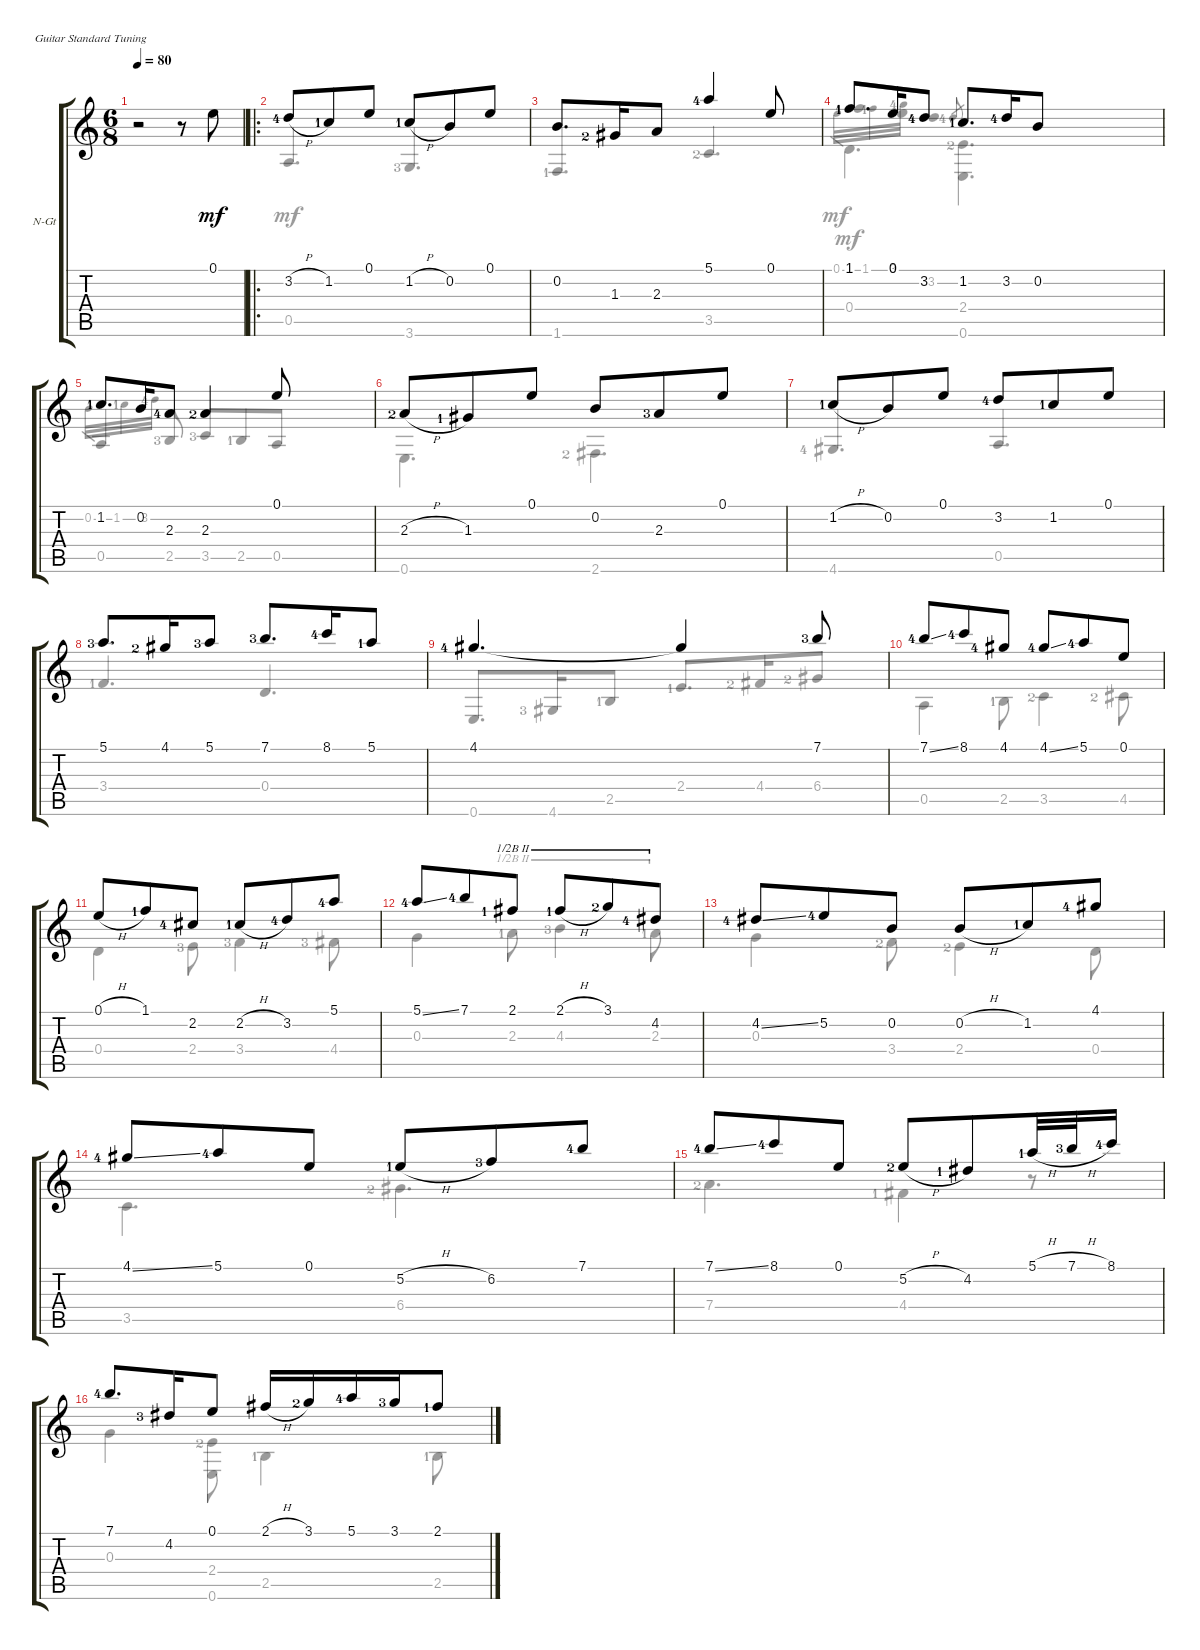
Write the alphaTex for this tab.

\defaultSystemsLayout 4
\bracketExtendMode groupsimilarinstruments
\firstSystemTrackNameOrientation horizontal
\otherSystemsTrackNameOrientation horizontal
\track ("Nylon Guitar" "N-Gt") {instrument acousticguitarnylon}
\staff {score tabs}
\tuning (E4 B3 G3 D3 A2 E2)
\voice
\ts (6 8)
\tempo 80
\clef g2
\ks c
r.2{dy mf instrument acousticguitarnylon} r.8 0.1.8 |
\ro
3.2{h lf 5}.8 1.2{lf 2}.8 0.1.8 1.2{h lf 2}.8 0.2.8 0.1.8 |
0.2.8{d} 1.3{lf 3}.16 2.3.8 5.1{lf 5}.4 0.1.8 |
1.1{lf 2}.8{d} 0.1.16 3.2{lf 5}.8 1.2{lf 2}.8{d} 3.2{lf 5}.16 0.2.8 |
1.2{lf 2}.8{d} 0.2.16 2.3{lf 5}.8 2.3{lf 3}.4 0.1.8 |
2.3{h lf 3}.8 1.3{lf 2}.8 0.1.8 0.2.8 2.3{lf 4}.8 0.1.8 |
1.2{h lf 2}.8 0.2.8 0.1.8 3.2{lf 5}.8 1.2{lf 2}.8 0.1.8 |
5.1{lf 4}.8{d} 4.1{lf 3}.16 5.1{lf 4}.8 7.1{lf 4}.8{d} 8.1{lf 5}.16 5.1{lf 2}.8 |
4.1{lf 5}.4{d} 4.1{t}.4 7.1{lf 4}.8 |
7.1{ss lf 5}.8 8.1{lf 5}.8 4.1{lf 5}.8 4.1{ss lf 5}.8 5.1{lf 5}.8 0.1.8 |
0.1{h}.8 1.1{lf 2}.8 2.2{lf 5}.8 2.2{h lf 2}.8 3.2{lf 5}.8 5.1{lf 5}.8 |
5.1{ss lf 5}.8 7.1{lf 5}.8 2.1{lf 2}.8{barre (2 half)} 2.1{h lf 2}.8{barre (2 half)} 3.1{lf 3}.8{barre (2 half)} 4.2{lf 5}.8{barre (2 half)} |
4.2{ss lf 5}.8 5.2{lf 5}.8 0.2.8 0.2{h}.8 1.2{lf 2}.8 4.1{lf 5}.8 |
4.1{ss lf 5}.8 5.1{lf 5}.8 0.1.8 5.2{h lf 2}.8 6.2{lf 4}.8 7.1{lf 5}.8 |
7.1{ss lf 5}.8 8.1{lf 5}.8 0.1.8 5.2{h lf 3}.8 4.2{lf 2}.8 5.1{h lf 2}.32 7.1{h lf 4}.32 8.1{lf 5}.16 |
7.1{lf 5}.8{d} 4.2{lf 4}.16 0.1.8 2.1{h}.16 3.1{lf 3}.16 5.1{lf 5}.16 3.1{lf 4}.16 2.1{lf 2}.8
\voice
\clef g2
\ottava regular
\simile none
\ks c
|
|
|
0.1.32{gr} 1.1{lf 2}.32{gr} 3.1{lf 5}.32{gr} |
0.2.32{gr} 1.2{lf 2}.32{gr} 3.2{lf 5}.32{gr} |
|
|
|
|
0.5.4 2.5{lf 2}.8 3.5{lf 3}.4 4.5{lf 3}.8 |
0.4.4 2.4{lf 4}.8 3.4{lf 4}.4 4.4{lf 4}.8 |
0.3.4 2.3{lf 2}.8{barre (2 half)} 4.3{lf 4}.4{barre (2 half)} 2.3{lf 2}.8{barre (2 half)} |
0.3.4 3.4{lf 3}.8 2.4{lf 3}.4 0.4.8 |
3.5.4{d} 6.4{lf 3}.4{d} |
7.4{lf 3}.4{d} 4.4{lf 2}.4 r.8 |
0.3.4 (2.4{lf 3} 0.6).8 2.5{lf 2}.4 2.5{lf 2}.8
\voice
\clef g2
\ottava regular
\simile none
\ks c
|
|
|
1.1{lf 2}.8{d beam invert} 0.1.16 3.2{lf 5}.8 3.2{lf 5}.8{gr beam invert} |
|
|
|
|
|
|
|
|
|
|
|
\voice
\clef g2
\ottava regular
\simile none
\ks c
|
0.5.4{d beam invert} 3.6{lf 4}.4{d beam invert} |
1.6{lf 2}.4{d beam invert} 3.5{lf 3}.4{d beam invert} |
0.4.4{d} (2.4{lf 3} 0.6).4{d} |
0.5.4{beam invert} 2.5{lf 4}.8{beam invert} 3.5{lf 4}.8{beam invert} 2.5{lf 2}.8 0.5.8 |
0.6.4{d} 2.6{lf 3}.4{d} |
4.6{lf 5}.4{d beam invert} 0.5.4{d beam invert} |
3.4{lf 2}.4{d beam invert} 0.4.4{d beam invert} |
0.6.8{d beam invert} 4.6{lf 4}.16 2.5{lf 2}.8 2.4{lf 2}.8{d beam invert} 4.4{lf 3}.16 6.4{lf 3}.8 |
|
|
|
|
|
|
